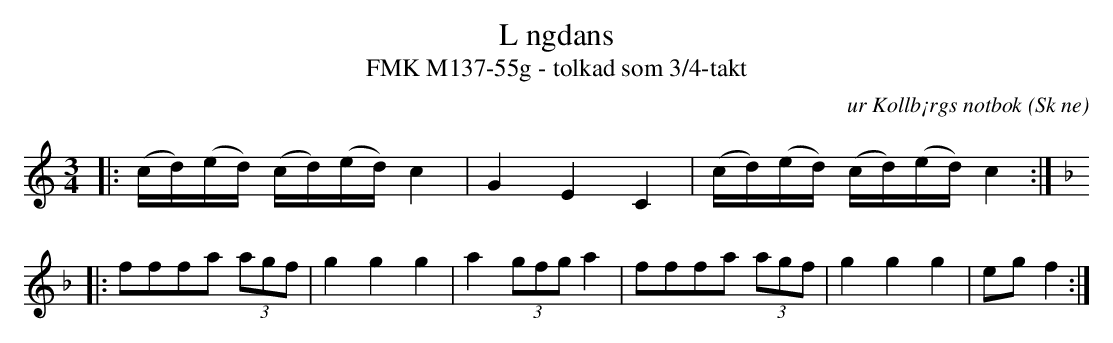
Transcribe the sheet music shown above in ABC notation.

X:1
T:L ngdans
T:FMK M137-55g - tolkad som 3/4-takt
C:ur Kollb¡rgs notbok
O:Sk ne
M:3/4
L:1/16
K:C
|: (cd)(ed) (cd)(ed)  c4 | G4 E4 C4 | (cd)(ed) (cd)(ed) c4 :|
|:[K:F] f2f2f2a2 (3a2g2f2 | g4 g4 g4|  a4 (3g2f2g2 a4 | f2f2f2a2 (3a2g2f2 | g4 g4 g4 | e2g2 f4  :|
